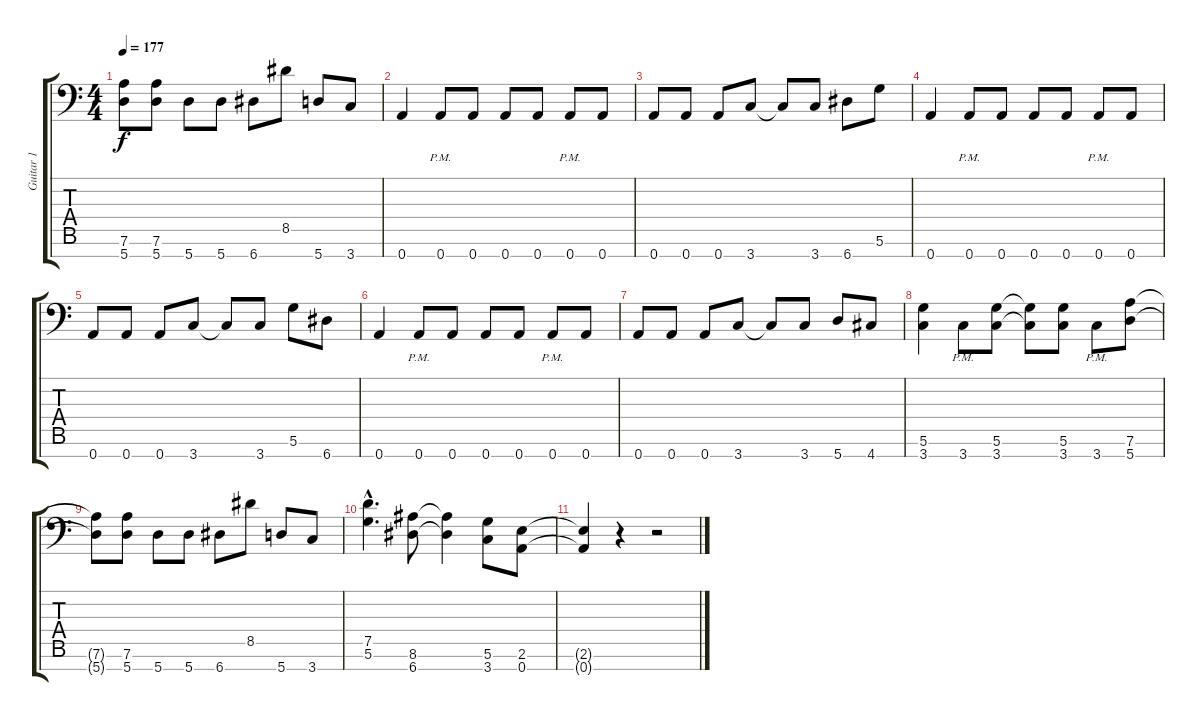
\track ("Guitar 1" "Guitar 1") {instrument distortionguitar}
\staff {score tabs}
\tuning (D4 A3 F3 C3 G2 D2 A1) {hide}
\ts (4 4)
\tempo 177
\clef f4
\ks c
(7.6{t} 5.7{t}).8{dy f} (7.6 5.7).8 5.7.8 5.7.8 6.7.8 8.5.8 5.7.8 3.7.8 |
0.7.4 0.7{pm}.8 0.7.8 0.7.8 0.7.8 0.7{pm}.8 0.7.8 |
0.7.8 0.7.8 0.7.8 3.7.8 3.7{t}.8 3.7.8 6.7.8 5.6.8 |
0.7.4 0.7{pm}.8 0.7.8 0.7.8 0.7.8 0.7{pm}.8 0.7.8 |
0.7.8 0.7.8 0.7.8 3.7.8 3.7{t}.8 3.7.8 5.6.8 6.7.8 |
0.7.4 0.7{pm}.8 0.7.8 0.7.8 0.7.8 0.7{pm}.8 0.7.8 |
0.7.8 0.7.8 0.7.8 3.7.8 3.7{t}.8 3.7.8 5.7.8 4.7.8 |
(5.6 3.7).4 3.7{pm}.8 (5.6 3.7).8 (5.6{t} 3.7{t}).8 (5.6 3.7).8 3.7{pm}.8 (7.6 5.7).8 |
(7.6{t} 5.7{t}).8 (7.6 5.7).8 5.7.8 5.7.8 6.7.8 8.5.8 5.7.8 3.7.8 |
(7.5{hac} 5.6{hac}).4{d} (8.6 6.7).8 (8.6{t} 6.7{t}).4 (5.6 3.7).8 (2.6 0.7).8 |
(2.6{t} 0.7{t}).4 r.4 r.2
